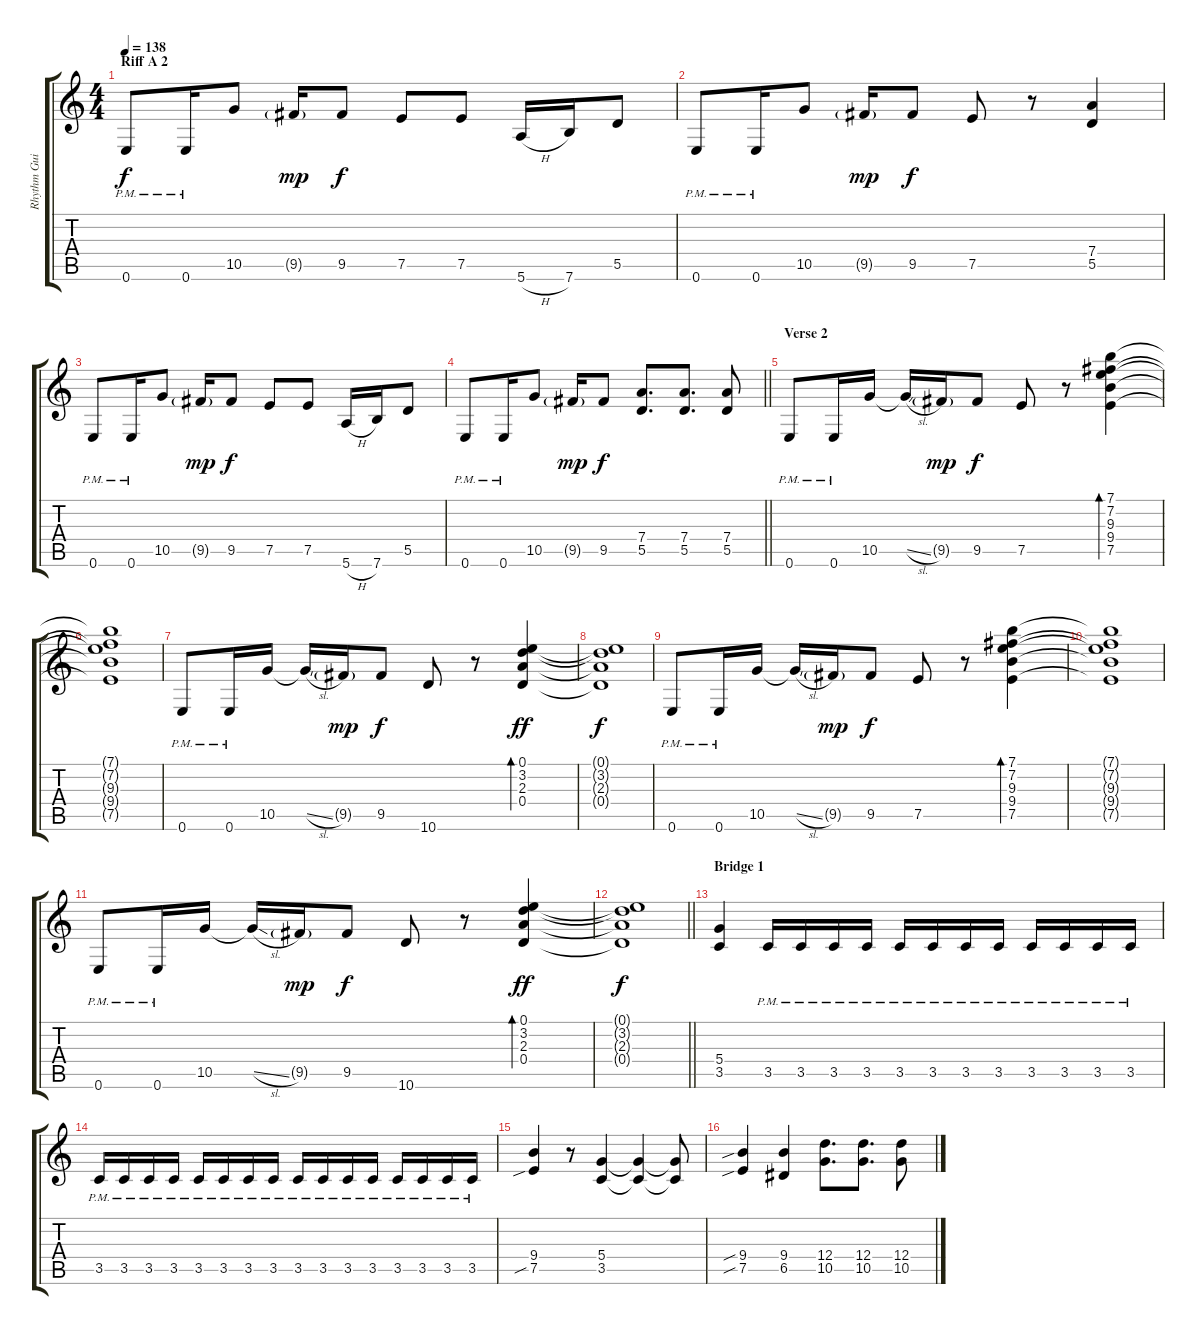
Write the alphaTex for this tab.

\track ("Rhythm Guitar L" "Rhythm Gui") {instrument distortionguitar}
\staff {score tabs}
\tuning (E4 B3 G3 D3 A2 E2) {hide}
\ts (4 4)
\section ("" "Riff A 2")
\tempo 138
\clef g2
\ks c
0.6{pm}.8{dy f} 0.6{pm}.16 10.5.8 9.5{g}.16{dy mp} 9.5.8{dy f} 7.5.8 7.5.8 5.6{h}.16 7.6.16 5.5.8 |
0.6{pm}.8 0.6{pm}.16 10.5.8 9.5{g}.16{dy mp} 9.5.8{dy f} 7.5.8 r.8 (7.4 5.5).4 |
0.6{pm}.8 0.6{pm}.16 10.5.8 9.5{g}.16{dy mp} 9.5.8{dy f} 7.5.8 7.5.8 5.6{h}.16 7.6.16 5.5.8 |
\barLineRight lightlight
0.6{pm}.8 0.6{pm}.16 10.5.8 9.5{g}.16{dy mp} 9.5.8{dy f} (7.4 5.5).8{d} (7.4 5.5).8{d} (7.4 5.5).8 |
\section ("" "Verse 2")
0.6{pm}.8 0.6{pm}.16 10.5.16 10.5{sl t}.16 9.5{g}.16{dy mp} 9.5.8{dy f} 7.5.8 r.8 (7.1 7.2 9.3 9.4 7.5).4{bd 120} |
(7.1{t} 7.2{t} 9.3{t} 9.4{t} 7.5{t}).1 |
0.6{pm}.8 0.6{pm}.16 10.5.16 10.5{sl t}.16 9.5{g}.16{dy mp} 9.5.8{dy f} 10.6.8 r.8 (0.1 3.2 2.3 0.4).4{bd 60 dy ff} |
(0.1{t} 3.2{t} 2.3{t} 0.4{t}).1{dy f} |
0.6{pm}.8 0.6{pm}.16 10.5.16 10.5{sl t}.16 9.5{g}.16{dy mp} 9.5.8{dy f} 7.5.8 r.8 (7.1 7.2 9.3 9.4 7.5).4{bd 60} |
(7.1{t} 7.2{t} 9.3{t} 9.4{t} 7.5{t}).1 |
0.6{pm}.8 0.6{pm}.16 10.5.16 10.5{sl t}.16 9.5{g}.16{dy mp} 9.5.8{dy f} 10.6.8 r.8 (0.1 3.2 2.3 0.4).4{bd 60 dy ff} |
\barLineRight lightlight
(0.1{t} 3.2{t} 2.3{t} 0.4{t}).1{dy f} |
\section ("" "Bridge 1")
(5.4 3.5).4 3.5{pm}.16 3.5{pm}.16 3.5{pm}.16 3.5{pm}.16 3.5{pm}.16 3.5{pm}.16 3.5{pm}.16 3.5{pm}.16 3.5{pm}.16 3.5{pm}.16 3.5{pm}.16 3.5{pm}.16 |
3.5{pm}.16 3.5{pm}.16 3.5{pm}.16 3.5{pm}.16 3.5{pm}.16 3.5{pm}.16 3.5{pm}.16 3.5{pm}.16 3.5{pm}.16 3.5{pm}.16 3.5{pm}.16 3.5{pm}.16 3.5{pm}.16 3.5{pm}.16 3.5{pm}.16 3.5{pm}.16 |
(9.4 7.5{sib}).4 r.8 (5.4 3.5).4 (5.4{t} 3.5{t}).4 (5.4{t} 3.5{t}).8 |
(9.4{sib} 7.5{sib}).4 (9.4 6.5).4 (12.4 10.5).8{d} (12.4 10.5).8{d} (12.4 10.5).8
